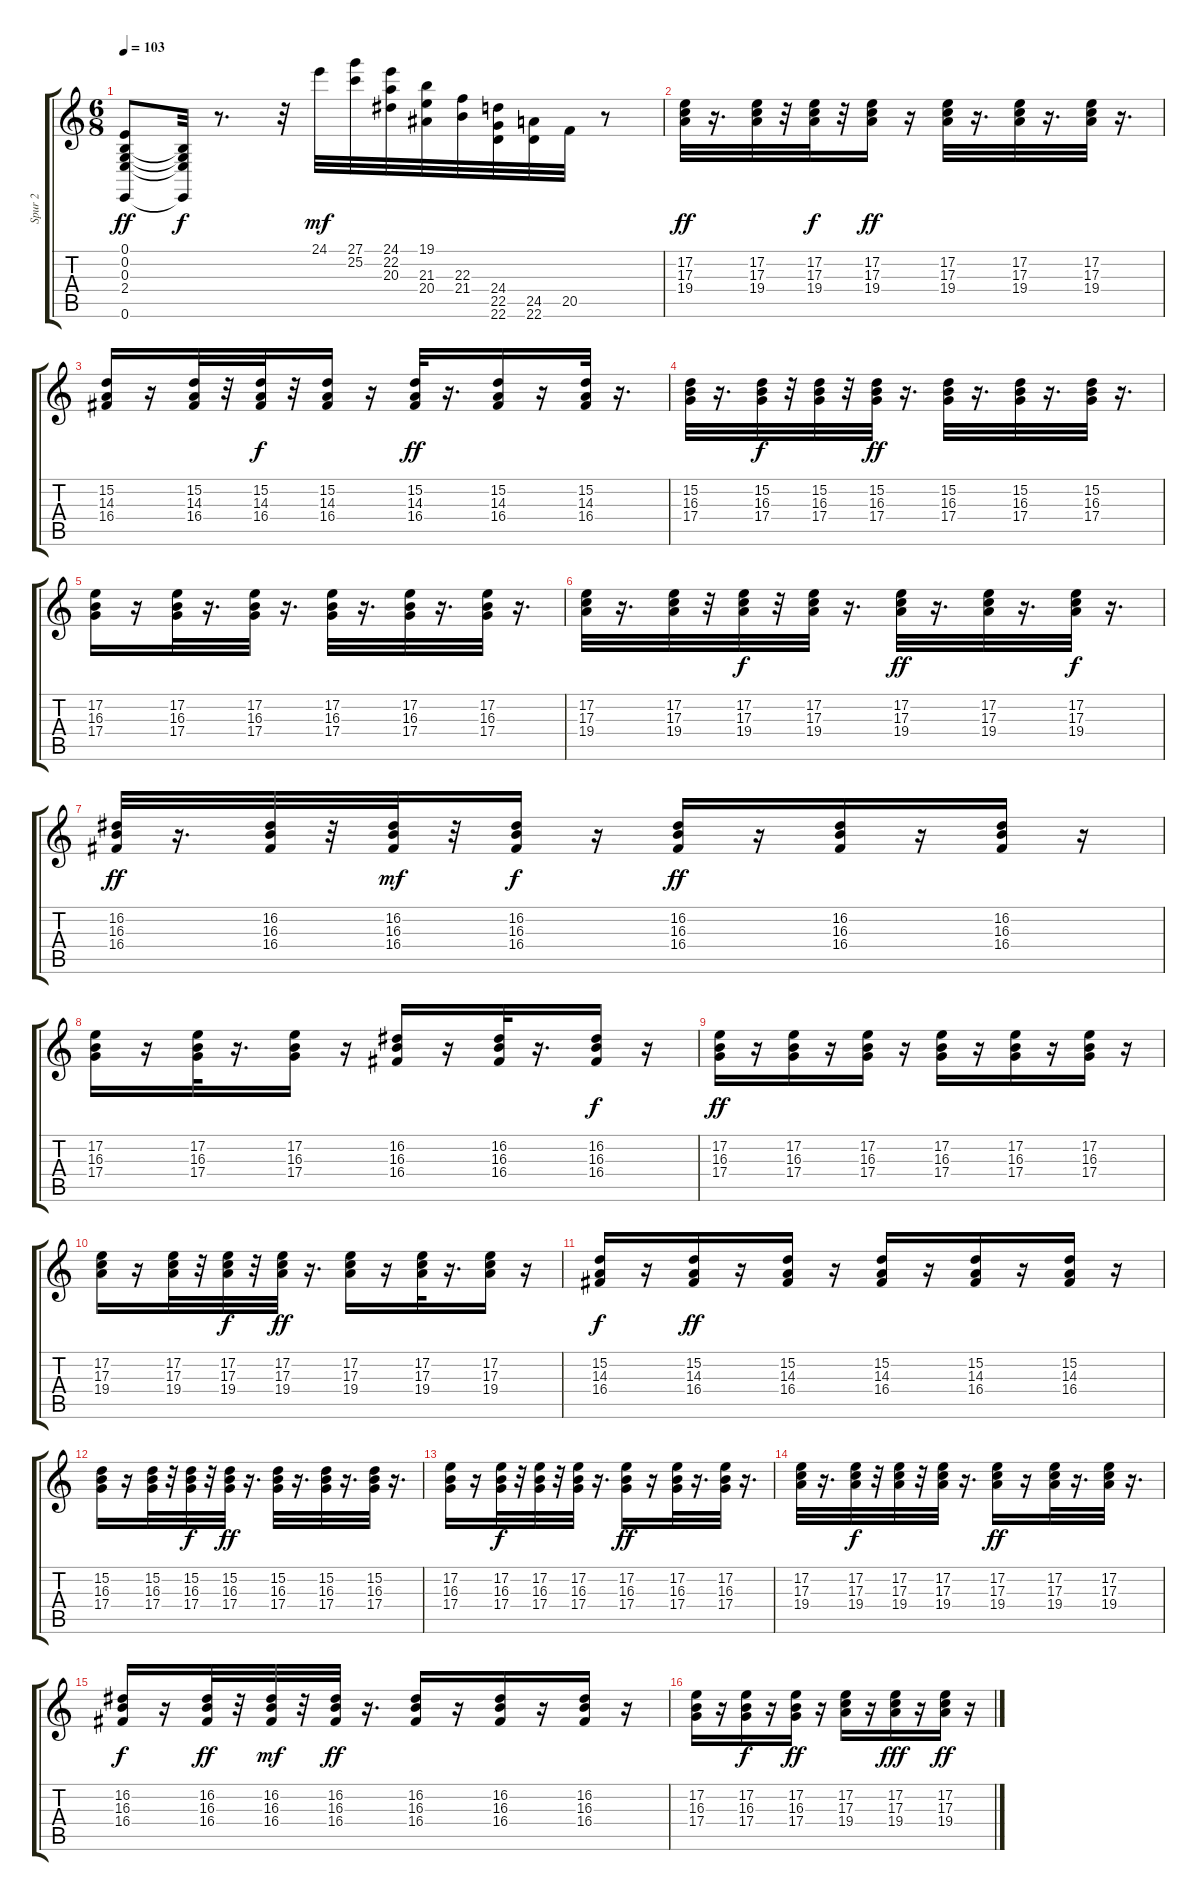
\track ("Spur 2" "Spur 2") {instrument acousticgrandpiano}
\staff {score tabs}
\tuning (E4 B3 G3 D3 A2 E2) {hide}
\ts (6 8)
\tempo 103
\clef g2
\ks c
(0.1 0.2 0.3 2.4 0.6).8{dy ff} (0.2{t} 0.3{t} 2.4{t} 0.6{t}).32{dy f} r.8{d} r.32 24.1.32{dy mf} (27.1 25.2).32 (24.1 22.2 20.3).32 (19.1 21.3 20.4).32 (22.3 21.4).32 (24.4 22.5 22.6).32 (24.5 22.6).32 20.5.32 r.8 |
(17.2 17.3 19.4).32{dy ff volume 14} r.16{d} (17.2 17.3 19.4).32 r.32 (17.2 17.3 19.4).32{dy f} r.32 (17.2 17.3 19.4).16{dy ff} r.16 (17.2 17.3 19.4).32 r.16{d} (17.2 17.3 19.4).32 r.16{d} (17.2 17.3 19.4).32 r.16{d} |
(15.2 14.3 16.4).16 r.16 (15.2 14.3 16.4).32 r.32 (15.2 14.3 16.4).32{dy f} r.32 (15.2 14.3 16.4).16 r.16 (15.2 14.3 16.4).32{dy ff} r.16{d} (15.2 14.3 16.4).16 r.16 (15.2 14.3 16.4).32 r.16{d} |
(15.2 16.3 17.4).32 r.16{d} (15.2 16.3 17.4).32{dy f} r.32 (15.2 16.3 17.4).32 r.32 (15.2 16.3 17.4).32{dy ff} r.16{d} (15.2 16.3 17.4).32 r.16{d} (15.2 16.3 17.4).32 r.16{d} (15.2 16.3 17.4).32 r.16{d} |
(17.2 16.3 17.4).16 r.16 (17.2 16.3 17.4).32 r.16{d} (17.2 16.3 17.4).32 r.16{d} (17.2 16.3 17.4).32 r.16{d} (17.2 16.3 17.4).32 r.16{d} (17.2 16.3 17.4).32 r.16{d} |
(17.2 17.3 19.4).32 r.16{d} (17.2 17.3 19.4).32 r.32 (17.2 17.3 19.4).32{dy f} r.32 (17.2 17.3 19.4).32 r.16{d} (17.2 17.3 19.4).32{dy ff} r.16{d} (17.2 17.3 19.4).32 r.16{d} (17.2 17.3 19.4).32{dy f} r.16{d} |
(16.2 16.3 16.4).32{dy ff} r.16{d} (16.2 16.3 16.4).32 r.32 (16.2 16.3 16.4).32{dy mf} r.32 (16.2 16.3 16.4).16{dy f} r.16 (16.2 16.3 16.4).16{dy ff} r.16 (16.2 16.3 16.4).16 r.16 (16.2 16.3 16.4).16 r.16 |
(17.2 16.3 17.4).16 r.16 (17.2 16.3 17.4).32 r.16{d} (17.2 16.3 17.4).16 r.16 (16.2 16.3 16.4).16 r.16 (16.2 16.3 16.4).32 r.16{d} (16.2 16.3 16.4).16{dy f} r.16 |
(17.2 16.3 17.4).16{dy ff} r.16 (17.2 16.3 17.4).16 r.16 (17.2 16.3 17.4).16 r.16 (17.2 16.3 17.4).16 r.16 (17.2 16.3 17.4).16 r.16 (17.2 16.3 17.4).16 r.16 |
(17.2 17.3 19.4).16 r.16 (17.2 17.3 19.4).32 r.32 (17.2 17.3 19.4).32{dy f} r.32 (17.2 17.3 19.4).32{dy ff} r.16{d} (17.2 17.3 19.4).16 r.16 (17.2 17.3 19.4).32 r.16{d} (17.2 17.3 19.4).16 r.16 |
(15.2 14.3 16.4).16{dy f} r.16 (15.2 14.3 16.4).16{dy ff} r.16 (15.2 14.3 16.4).16 r.16 (15.2 14.3 16.4).16 r.16 (15.2 14.3 16.4).16 r.16 (15.2 14.3 16.4).16 r.16 |
(15.2 16.3 17.4).16 r.16 (15.2 16.3 17.4).32 r.32 (15.2 16.3 17.4).32{dy f} r.32 (15.2 16.3 17.4).32{dy ff} r.16{d} (15.2 16.3 17.4).32 r.16{d} (15.2 16.3 17.4).32 r.16{d} (15.2 16.3 17.4).32 r.16{d} |
(17.2 16.3 17.4).16 r.16 (17.2 16.3 17.4).32{dy f} r.32 (17.2 16.3 17.4).32 r.32 (17.2 16.3 17.4).32 r.16{d} (17.2 16.3 17.4).16{dy ff} r.16 (17.2 16.3 17.4).32 r.16{d} (17.2 16.3 17.4).32 r.16{d} |
(17.2 17.3 19.4).32 r.16{d} (17.2 17.3 19.4).32{dy f} r.32 (17.2 17.3 19.4).32 r.32 (17.2 17.3 19.4).32 r.16{d} (17.2 17.3 19.4).16{dy ff} r.16 (17.2 17.3 19.4).32 r.16{d} (17.2 17.3 19.4).32 r.16{d} |
(16.2 16.3 16.4).16{dy f} r.16 (16.2 16.3 16.4).32{dy ff} r.32 (16.2 16.3 16.4).32{dy mf} r.32 (16.2 16.3 16.4).32{dy ff} r.16{d} (16.2 16.3 16.4).16 r.16 (16.2 16.3 16.4).16 r.16 (16.2 16.3 16.4).16 r.16 |
(17.2 16.3 17.4).16 r.16 (17.2 16.3 17.4).16{dy f} r.16 (17.2 16.3 17.4).16{dy ff} r.16 (17.2 17.3 19.4).16 r.16 (17.2 17.3 19.4).16{dy fff} r.16 (17.2 17.3 19.4).16{dy ff} r.16
